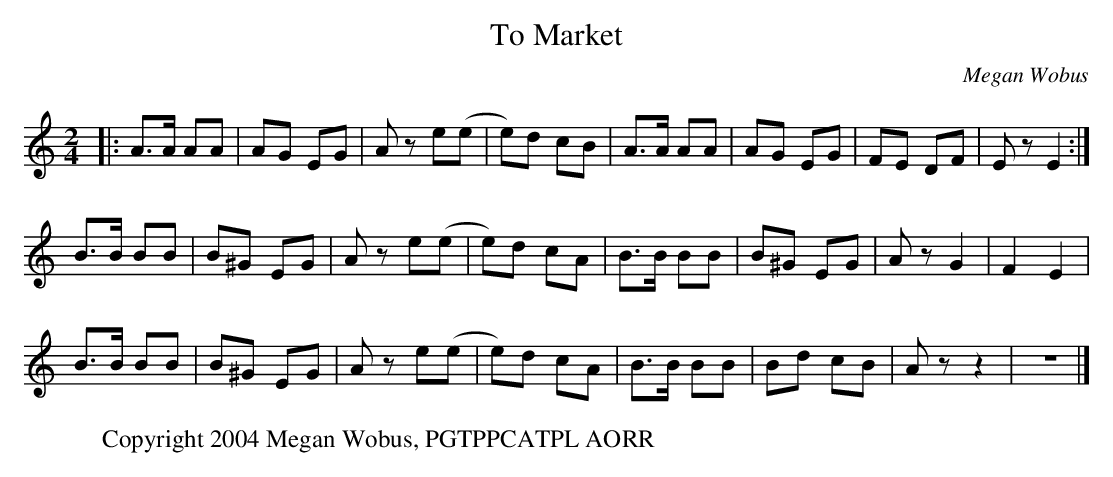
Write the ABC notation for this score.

X:1
T:To Market
C:Megan Wobus
M:2/4
K:Aminor
|: A3A A2A2 | A2G2 E2G2 | A2z2 e2(e2 | e2)d2 c2B2  |\
   A3A A2A2 | A2G2 E2G2 | F2E2 D2F2 | E2z2 E4:|
   B3B B2B2 | B2^G2 E2G2 | A2z2 e2(e2 | e2)d2 c2A2 |\
   B3B B2B2 | B2^G2 E2G2 | A2z2 G4    | F4     E4 |
   B3B B2B2 | B2^G2 E2G2 | A2z2 e2(e2 | e2)d2 c2A2 |\
   B3B B2B2 | B2d2 c2B2 | A2z2 z4 | z8 |]
W:Copyright 2004 Megan Wobus, PGTPPCATPL AORR
